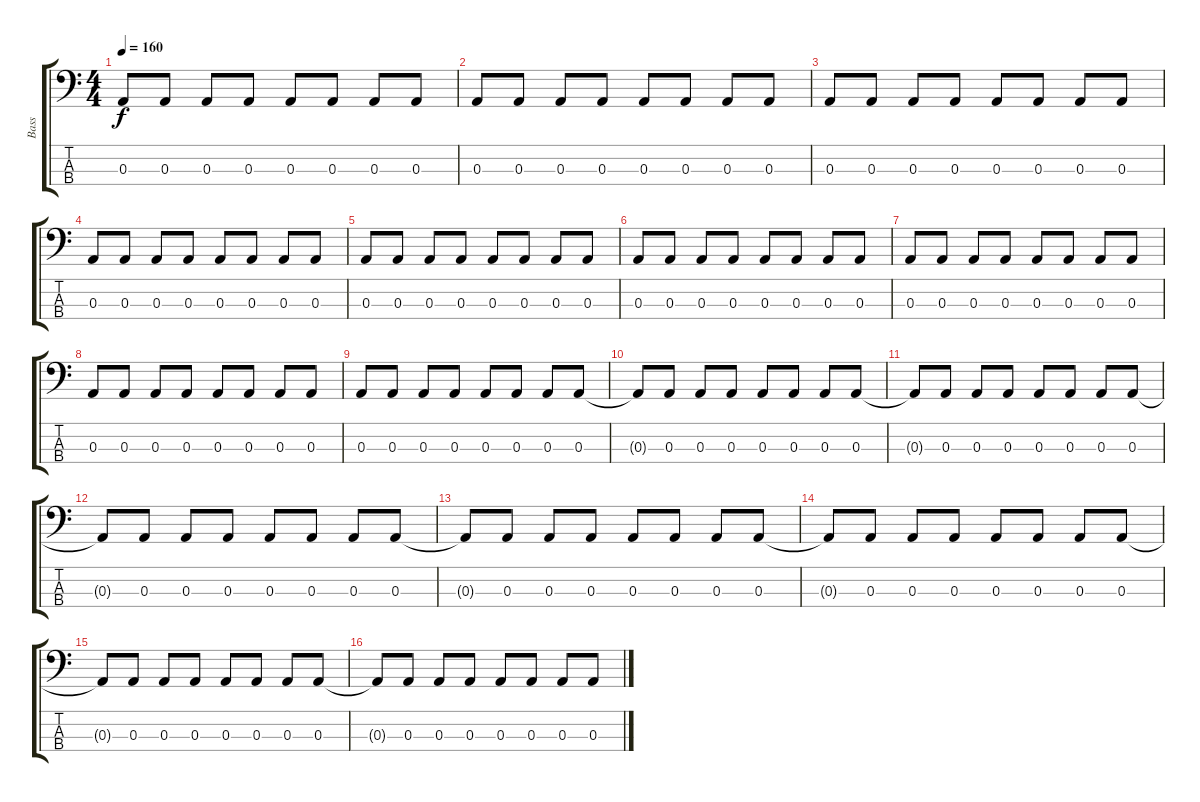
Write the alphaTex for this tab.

\track ("Bass" "Bass") {instrument electricbassfinger}
\staff {score tabs}
\tuning (G2 D2 A1 E1) {hide}
\ts (4 4)
\tempo 160
\clef f4
\ks c
0.3.8{dy f} 0.3.8 0.3.8 0.3.8 0.3.8 0.3.8 0.3.8 0.3.8 |
0.3.8 0.3.8 0.3.8 0.3.8 0.3.8 0.3.8 0.3.8 0.3.8 |
0.3.8 0.3.8 0.3.8 0.3.8 0.3.8 0.3.8 0.3.8 0.3.8 |
0.3.8 0.3.8 0.3.8 0.3.8 0.3.8 0.3.8 0.3.8 0.3.8 |
0.3.8 0.3.8 0.3.8 0.3.8 0.3.8 0.3.8 0.3.8 0.3.8 |
0.3.8 0.3.8 0.3.8 0.3.8 0.3.8 0.3.8 0.3.8 0.3.8 |
0.3.8 0.3.8 0.3.8 0.3.8 0.3.8 0.3.8 0.3.8 0.3.8 |
0.3.8 0.3.8 0.3.8 0.3.8 0.3.8 0.3.8 0.3.8 0.3.8 |
0.3.8 0.3.8 0.3.8 0.3.8 0.3.8 0.3.8 0.3.8 0.3.8 |
0.3{t}.8 0.3.8 0.3.8 0.3.8 0.3.8 0.3.8 0.3.8 0.3.8 |
0.3{t}.8 0.3.8 0.3.8 0.3.8 0.3.8 0.3.8 0.3.8 0.3.8 |
0.3{t}.8 0.3.8 0.3.8 0.3.8 0.3.8 0.3.8 0.3.8 0.3.8 |
0.3{t}.8 0.3.8 0.3.8 0.3.8 0.3.8 0.3.8 0.3.8 0.3.8 |
0.3{t}.8 0.3.8 0.3.8 0.3.8 0.3.8 0.3.8 0.3.8 0.3.8 |
0.3{t}.8 0.3.8 0.3.8 0.3.8 0.3.8 0.3.8 0.3.8 0.3.8 |
0.3{t}.8 0.3.8 0.3.8 0.3.8 0.3.8 0.3.8 0.3.8 0.3.8
